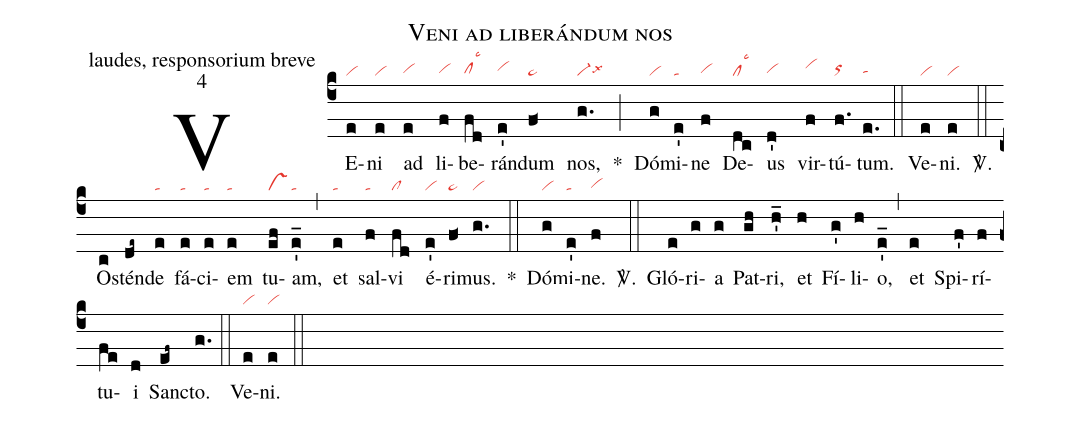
name: Veni ad liberándum nos;
office-part: laudes, responsorium breve;
mode: 4;
nabc-lines: 1;
%%
(c4)
VE(e|vi)ni(e|vi) ad(e|vihg) li(f|vihg)be(fd|clhglsc3)rán(e'|vihh)dum(f<|ta>) nos,(g.|vi-lsx6) *(;)
Dó(g|vi)mi(e'|ta)ne(f|vihg) De(dc|cllsc3)us(d'|vihg) vir(f|vihi)tú(f.|orhh)tum.(e.|tahg) (::)
Ve(e|vi)ni.(e|vi) <sp>V/</sp>.(::)
Os(c)tén(de~)de(e|ta) fá(e|ta)ci(e|ta)em(e|ta) tu(ef|vs)am,(e_'|ta) (,)
et(e|ta) sal(f|ta)vi(fd|cl) é(e'|vi)ri(f<|ta>)mus.(g.|vi) *(::)
Dó(g|vi)mi(e'|ta)ne.(f|vihg) <sp>V/</sp>.(::)
Gló(e)ri(g)a(g) Pat(gh)ri,(h_') et(h) Fí(g')li(h)o,(e_') (,)
et(e) Spi(f')rí(f)tu(fe)i(d) Sanc(ef~)to.(g.) (::)
Ve(e|vi)ni.(e|vi) (::)
